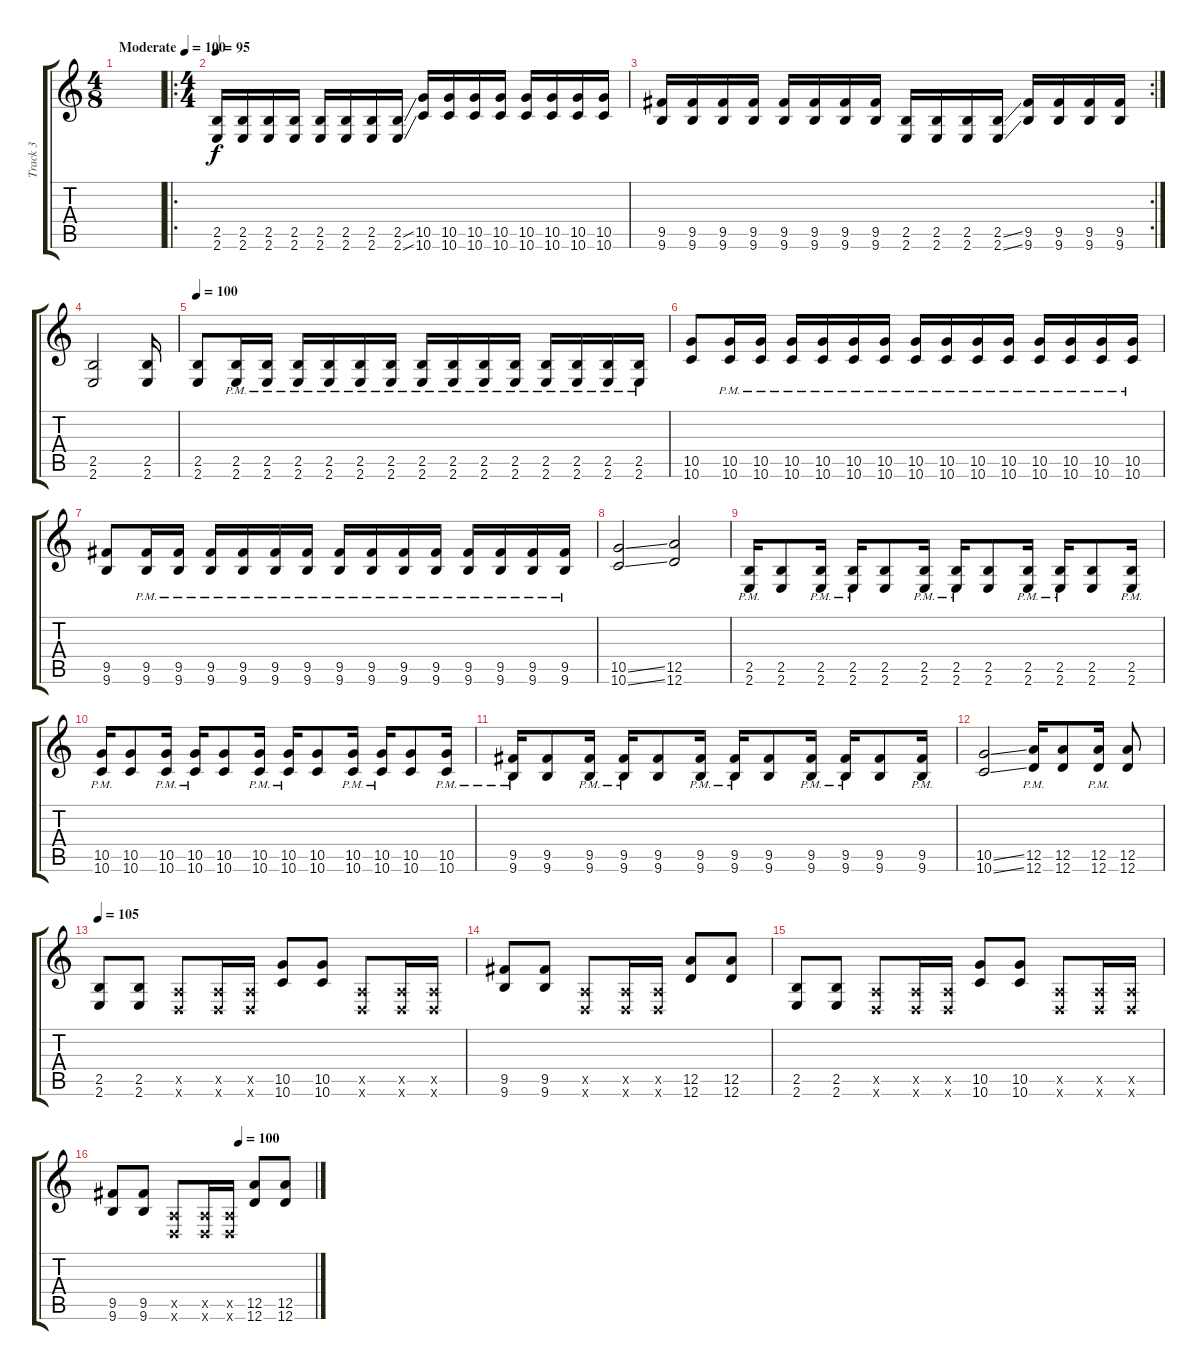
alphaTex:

\track ("Track 3" "Track 3") {instrument distortionguitar}
\staff {score tabs}
\tuning (E4 B3 G3 D3 A2 D2) {hide}
\ts (4 8)
\tempo (100 "Moderate")
\clef g2
\ks c
|
\ro
\ts (4 4)
\tempo 95
(2.5 2.6).16 (2.5 2.6).16 (2.5 2.6).16 (2.5 2.6).16 (2.5 2.6).16 (2.5 2.6).16 (2.5 2.6).16 (2.5{ss} 2.6{ss}).16 (10.5 10.6).16 (10.5 10.6).16 (10.5 10.6).16 (10.5 10.6).16 (10.5 10.6).16 (10.5 10.6).16 (10.5 10.6).16 (10.5 10.6).16 |
\rc 2
(9.5 9.6).16 (9.5 9.6).16 (9.5 9.6).16 (9.5 9.6).16 (9.5 9.6).16 (9.5 9.6).16 (9.5 9.6).16 (9.5 9.6).16 (2.5 2.6).16 (2.5 2.6).16 (2.5 2.6).16 (2.5{ss} 2.6{ss}).16 (9.5 9.6).16 (9.5 9.6).16 (9.5 9.6).16 (9.5 9.6).16 |
(2.5 2.6).2 (2.5 2.6).16 |
\tempo 100
(2.5 2.6).8 (2.5{pm} 2.6{pm}).16 (2.5{pm} 2.6{pm}).16 (2.5{pm} 2.6{pm}).16 (2.5{pm} 2.6{pm}).16 (2.5{pm} 2.6{pm}).16 (2.5{pm} 2.6{pm}).16 (2.5{pm} 2.6{pm}).16 (2.5{pm} 2.6{pm}).16 (2.5{pm} 2.6{pm}).16 (2.5{pm} 2.6{pm}).16 (2.5{pm} 2.6{pm}).16 (2.5{pm} 2.6{pm}).16 (2.5{pm} 2.6{pm}).16 (2.5{pm} 2.6{pm}).16 |
(10.5 10.6).8 (10.5{pm} 10.6{pm}).16 (10.5{pm} 10.6{pm}).16 (10.5{pm} 10.6{pm}).16 (10.5{pm} 10.6{pm}).16 (10.5{pm} 10.6{pm}).16 (10.5{pm} 10.6{pm}).16 (10.5{pm} 10.6{pm}).16 (10.5{pm} 10.6{pm}).16 (10.5{pm} 10.6{pm}).16 (10.5{pm} 10.6{pm}).16 (10.5{pm} 10.6{pm}).16 (10.5{pm} 10.6{pm}).16 (10.5{pm} 10.6{pm}).16 (10.5{pm} 10.6{pm}).16 |
(9.5 9.6).8 (9.5{pm} 9.6{pm}).16 (9.5{pm} 9.6{pm}).16 (9.5{pm} 9.6{pm}).16 (9.5{pm} 9.6{pm}).16 (9.5{pm} 9.6{pm}).16 (9.5{pm} 9.6{pm}).16 (9.5{pm} 9.6{pm}).16 (9.5{pm} 9.6{pm}).16 (9.5{pm} 9.6{pm}).16 (9.5{pm} 9.6{pm}).16 (9.5{pm} 9.6{pm}).16 (9.5{pm} 9.6{pm}).16 (9.5{pm} 9.6{pm}).16 (9.5{pm} 9.6{pm}).16 |
(10.5{ss} 10.6{ss}).2 (12.5 12.6).2 |
(2.5{pm} 2.6{pm}).16 (2.5 2.6).8 (2.5{pm} 2.6{pm}).16 (2.5{pm} 2.6{pm}).16 (2.5 2.6).8 (2.5{pm} 2.6{pm}).16 (2.5{pm} 2.6{pm}).16 (2.5 2.6).8 (2.5{pm} 2.6{pm}).16 (2.5{pm} 2.6{pm}).16 (2.5 2.6).8 (2.5{pm} 2.6{pm}).16 |
(10.5{pm} 10.6{pm}).16 (10.5 10.6).8 (10.5{pm} 10.6{pm}).16 (10.5{pm} 10.6{pm}).16 (10.5 10.6).8 (10.5{pm} 10.6{pm}).16 (10.5{pm} 10.6{pm}).16 (10.5 10.6).8 (10.5{pm} 10.6{pm}).16 (10.5{pm} 10.6{pm}).16 (10.5 10.6).8 (10.5{pm} 10.6{pm}).16 |
(9.5{pm} 9.6{pm}).16 (9.5 9.6).8 (9.5{pm} 9.6{pm}).16 (9.5{pm} 9.6{pm}).16 (9.5 9.6).8 (9.5{pm} 9.6{pm}).16 (9.5{pm} 9.6{pm}).16 (9.5 9.6).8 (9.5{pm} 9.6{pm}).16 (9.5{pm} 9.6{pm}).16 (9.5 9.6).8 (9.5{pm} 9.6{pm}).16 |
(10.5{ss} 10.6{ss}).2 (12.5{pm} 12.6{pm}).16 (12.5 12.6).8 (12.5{pm} 12.6{pm}).16 (12.5 12.6).8 |
\tempo 105
(2.5 2.6).8 (2.5 2.6).8 (0.5{x} 0.6{x}).8 (0.5{x} 0.6{x}).16 (0.5{x} 0.6{x}).16 (10.5 10.6).8 (10.5 10.6).8 (0.5{x} 0.6{x}).8 (0.5{x} 0.6{x}).16 (0.5{x} 0.6{x}).16 |
(9.5 9.6).8 (9.5 9.6).8 (0.5{x} 0.6{x}).8 (0.5{x} 0.6{x}).16 (0.5{x} 0.6{x}).16 (12.5 12.6).8 (12.5 12.6).8 |
(2.5 2.6).8 (2.5 2.6).8 (0.5{x} 0.6{x}).8 (0.5{x} 0.6{x}).16 (0.5{x} 0.6{x}).16 (10.5 10.6).8 (10.5 10.6).8 (0.5{x} 0.6{x}).8 (0.5{x} 0.6{x}).16 (0.5{x} 0.6{x}).16 |
\tempo (100 0.625)
(9.5 9.6).8 (9.5 9.6).8 (0.5{x} 0.6{x}).8 (0.5{x} 0.6{x}).16 (0.5{x} 0.6{x}).16 (12.5 12.6).8 (12.5 12.6).8
